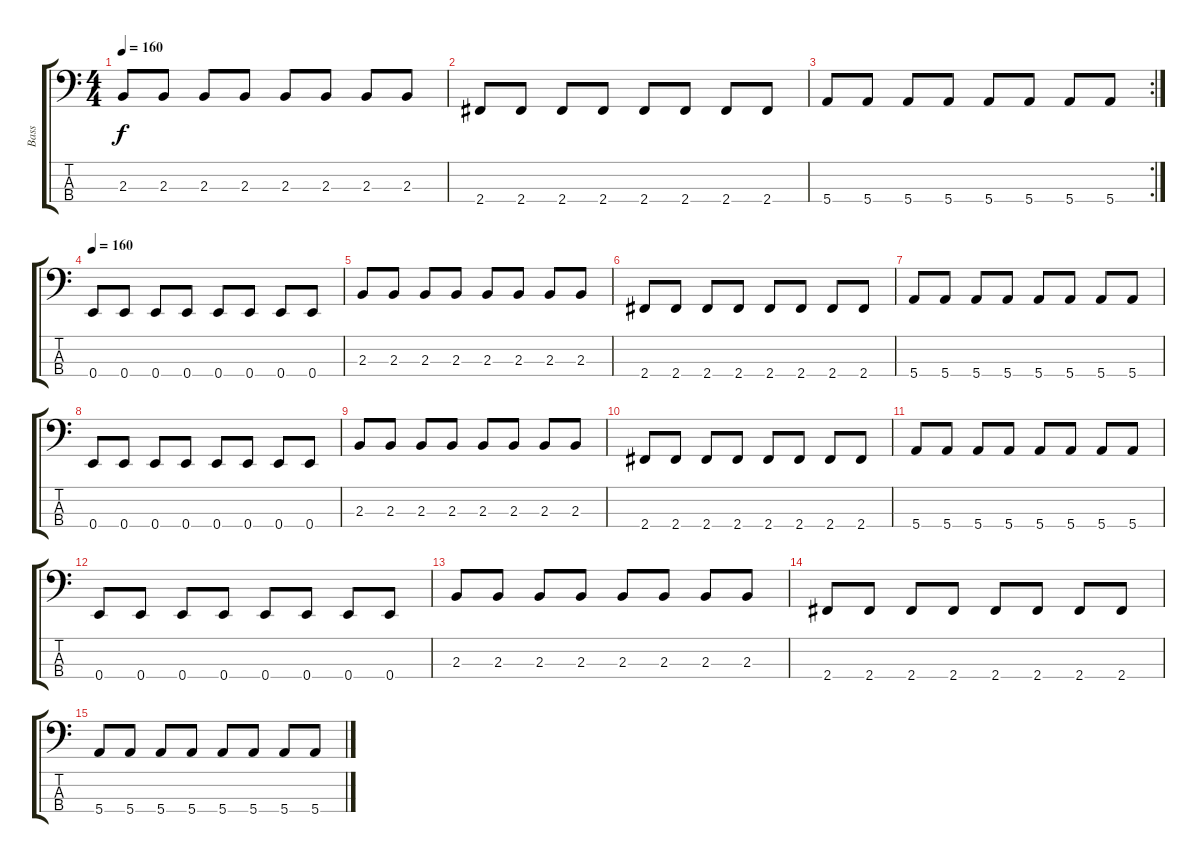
\track ("Bass" "Bass") {instrument electricbassfinger}
\staff {score tabs}
\tuning (G2 D2 A1 E1) {hide}
\ts (4 4)
\tempo 160
\clef f4
\ks c
2.3.8{dy f} 2.3.8 2.3.8 2.3.8 2.3.8 2.3.8 2.3.8 2.3.8 |
2.4.8 2.4.8 2.4.8 2.4.8 2.4.8 2.4.8 2.4.8 2.4.8 |
\rc 2
5.4.8 5.4.8 5.4.8 5.4.8 5.4.8 5.4.8 5.4.8 5.4.8 |
\tempo 160
0.4.8 0.4.8 0.4.8 0.4.8 0.4.8 0.4.8 0.4.8 0.4.8 |
2.3.8 2.3.8 2.3.8 2.3.8 2.3.8 2.3.8 2.3.8 2.3.8 |
2.4.8 2.4.8 2.4.8 2.4.8 2.4.8 2.4.8 2.4.8 2.4.8 |
5.4.8 5.4.8 5.4.8 5.4.8 5.4.8 5.4.8 5.4.8 5.4.8 |
0.4.8 0.4.8 0.4.8 0.4.8 0.4.8 0.4.8 0.4.8 0.4.8 |
2.3.8 2.3.8 2.3.8 2.3.8 2.3.8 2.3.8 2.3.8 2.3.8 |
2.4.8 2.4.8 2.4.8 2.4.8 2.4.8 2.4.8 2.4.8 2.4.8 |
5.4.8 5.4.8 5.4.8 5.4.8 5.4.8 5.4.8 5.4.8 5.4.8 |
0.4.8 0.4.8 0.4.8 0.4.8 0.4.8 0.4.8 0.4.8 0.4.8 |
2.3.8 2.3.8 2.3.8 2.3.8 2.3.8 2.3.8 2.3.8 2.3.8 |
2.4.8 2.4.8 2.4.8 2.4.8 2.4.8 2.4.8 2.4.8 2.4.8 |
5.4.8 5.4.8 5.4.8 5.4.8 5.4.8 5.4.8 5.4.8 5.4.8
